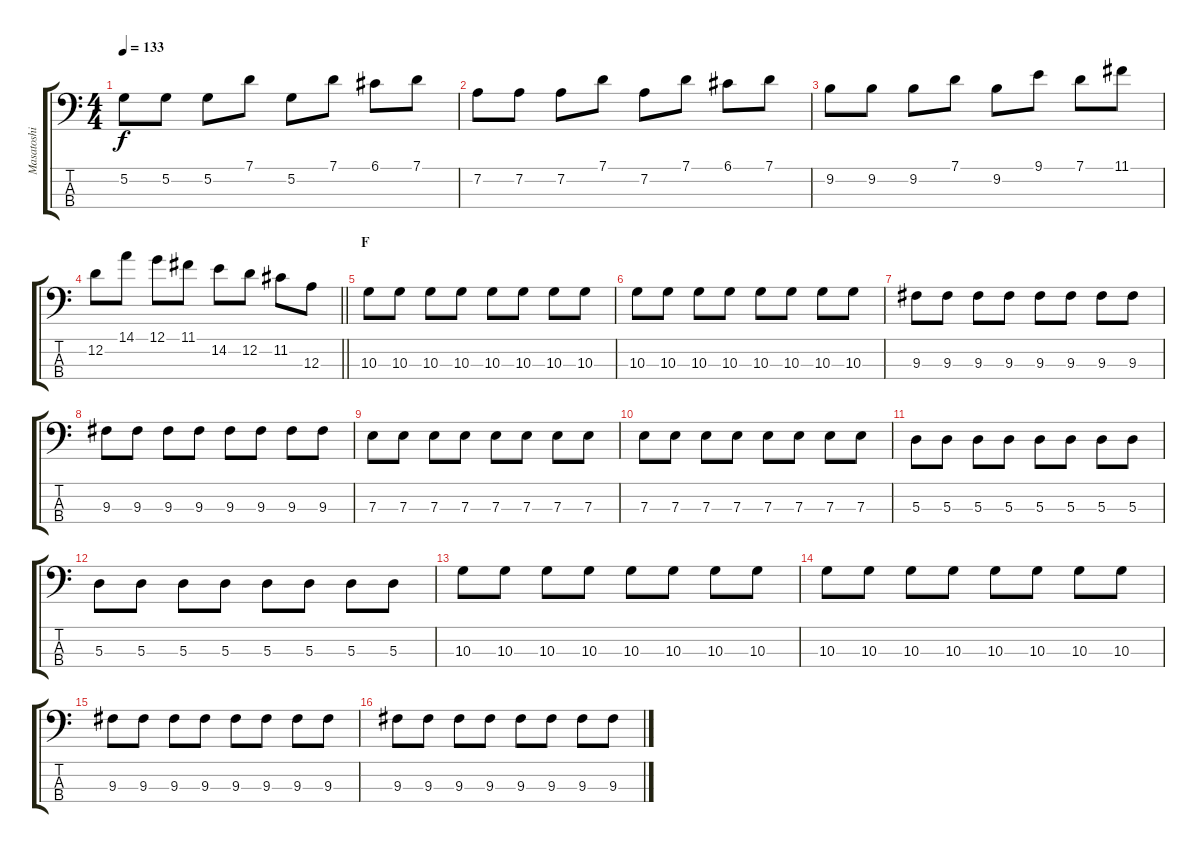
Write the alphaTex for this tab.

\track ("Masatoshi Bass" "Masatoshi ") {instrument electricbassfinger}
\staff {score tabs}
\tuning (G2 D2 A1 E1) {hide}
\ts (4 4)
\tempo 133
\clef f4
\ks c
5.2.8{dy f} 5.2.8 5.2.8 7.1.8 5.2.8 7.1.8 6.1.8 7.1.8 |
7.2.8 7.2.8 7.2.8 7.1.8 7.2.8 7.1.8 6.1.8 7.1.8 |
9.2.8 9.2.8 9.2.8 7.1.8 9.2.8 9.1.8 7.1.8 11.1.8 |
\barLineRight lightlight
12.2.8 14.1.8 12.1.8 11.1.8 14.2.8 12.2.8 11.2.8 12.3.8 |
\section ("" "F")
10.3.8 10.3.8 10.3.8 10.3.8 10.3.8 10.3.8 10.3.8 10.3.8 |
10.3.8 10.3.8 10.3.8 10.3.8 10.3.8 10.3.8 10.3.8 10.3.8 |
9.3.8 9.3.8 9.3.8 9.3.8 9.3.8 9.3.8 9.3.8 9.3.8 |
9.3.8 9.3.8 9.3.8 9.3.8 9.3.8 9.3.8 9.3.8 9.3.8 |
7.3.8 7.3.8 7.3.8 7.3.8 7.3.8 7.3.8 7.3.8 7.3.8 |
7.3.8 7.3.8 7.3.8 7.3.8 7.3.8 7.3.8 7.3.8 7.3.8 |
5.3.8 5.3.8 5.3.8 5.3.8 5.3.8 5.3.8 5.3.8 5.3.8 |
5.3.8 5.3.8 5.3.8 5.3.8 5.3.8 5.3.8 5.3.8 5.3.8 |
10.3.8 10.3.8 10.3.8 10.3.8 10.3.8 10.3.8 10.3.8 10.3.8 |
10.3.8 10.3.8 10.3.8 10.3.8 10.3.8 10.3.8 10.3.8 10.3.8 |
9.3.8 9.3.8 9.3.8 9.3.8 9.3.8 9.3.8 9.3.8 9.3.8 |
9.3.8 9.3.8 9.3.8 9.3.8 9.3.8 9.3.8 9.3.8 9.3.8
